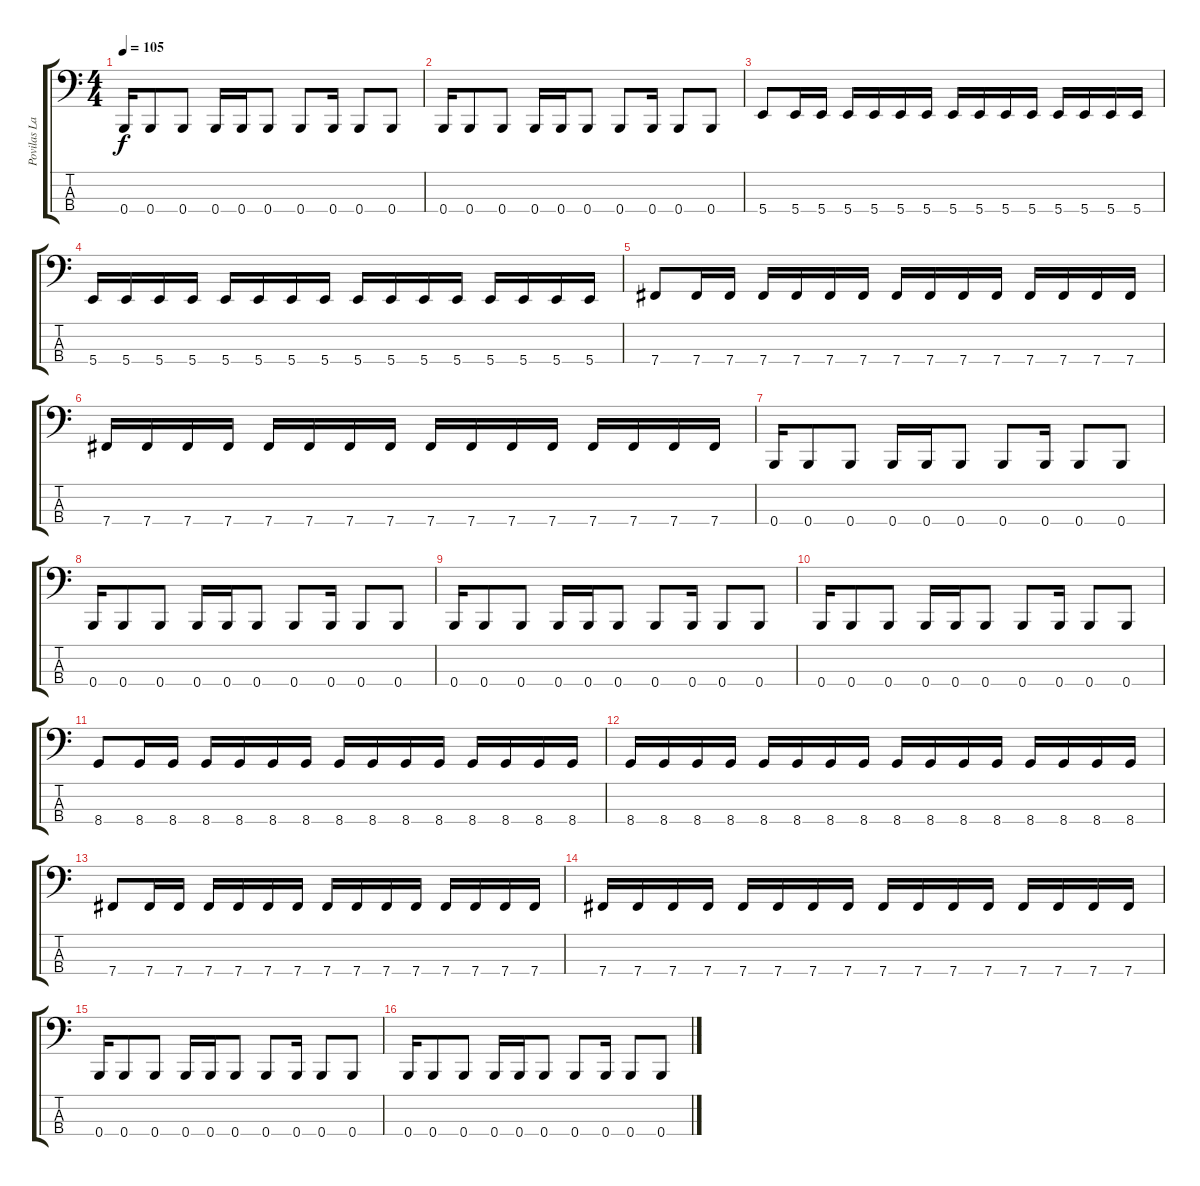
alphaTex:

\track ("Povilas Laurinaitis " "Povilas La") {instrument electricbassfinger}
\staff {score tabs}
\tuning (E2 B1 Gb1 B0) {hide}
\ts (4 4)
\tempo 105
\clef f4
\ks c
0.4.16{dy f} 0.4.8 0.4.8 0.4.16 0.4.16 0.4.8 0.4.8 0.4.16 0.4.8 0.4.8 |
0.4.16 0.4.8 0.4.8 0.4.16 0.4.16 0.4.8 0.4.8 0.4.16 0.4.8 0.4.8 |
5.4.8 5.4.16 5.4.16 5.4.16 5.4.16 5.4.16 5.4.16 5.4.16 5.4.16 5.4.16 5.4.16 5.4.16 5.4.16 5.4.16 5.4.16 |
5.4.16 5.4.16 5.4.16 5.4.16 5.4.16 5.4.16 5.4.16 5.4.16 5.4.16 5.4.16 5.4.16 5.4.16 5.4.16 5.4.16 5.4.16 5.4.16 |
7.4.8 7.4.16 7.4.16 7.4.16 7.4.16 7.4.16 7.4.16 7.4.16 7.4.16 7.4.16 7.4.16 7.4.16 7.4.16 7.4.16 7.4.16 |
7.4.16 7.4.16 7.4.16 7.4.16 7.4.16 7.4.16 7.4.16 7.4.16 7.4.16 7.4.16 7.4.16 7.4.16 7.4.16 7.4.16 7.4.16 7.4.16 |
0.4.16 0.4.8 0.4.8 0.4.16 0.4.16 0.4.8 0.4.8 0.4.16 0.4.8 0.4.8 |
0.4.16 0.4.8 0.4.8 0.4.16 0.4.16 0.4.8 0.4.8 0.4.16 0.4.8 0.4.8 |
0.4.16 0.4.8 0.4.8 0.4.16 0.4.16 0.4.8 0.4.8 0.4.16 0.4.8 0.4.8 |
0.4.16 0.4.8 0.4.8 0.4.16 0.4.16 0.4.8 0.4.8 0.4.16 0.4.8 0.4.8 |
8.4.8 8.4.16 8.4.16 8.4.16 8.4.16 8.4.16 8.4.16 8.4.16 8.4.16 8.4.16 8.4.16 8.4.16 8.4.16 8.4.16 8.4.16 |
8.4.16 8.4.16 8.4.16 8.4.16 8.4.16 8.4.16 8.4.16 8.4.16 8.4.16 8.4.16 8.4.16 8.4.16 8.4.16 8.4.16 8.4.16 8.4.16 |
7.4.8 7.4.16 7.4.16 7.4.16 7.4.16 7.4.16 7.4.16 7.4.16 7.4.16 7.4.16 7.4.16 7.4.16 7.4.16 7.4.16 7.4.16 |
7.4.16 7.4.16 7.4.16 7.4.16 7.4.16 7.4.16 7.4.16 7.4.16 7.4.16 7.4.16 7.4.16 7.4.16 7.4.16 7.4.16 7.4.16 7.4.16 |
0.4.16 0.4.8 0.4.8 0.4.16 0.4.16 0.4.8 0.4.8 0.4.16 0.4.8 0.4.8 |
0.4.16 0.4.8 0.4.8 0.4.16 0.4.16 0.4.8 0.4.8 0.4.16 0.4.8 0.4.8
